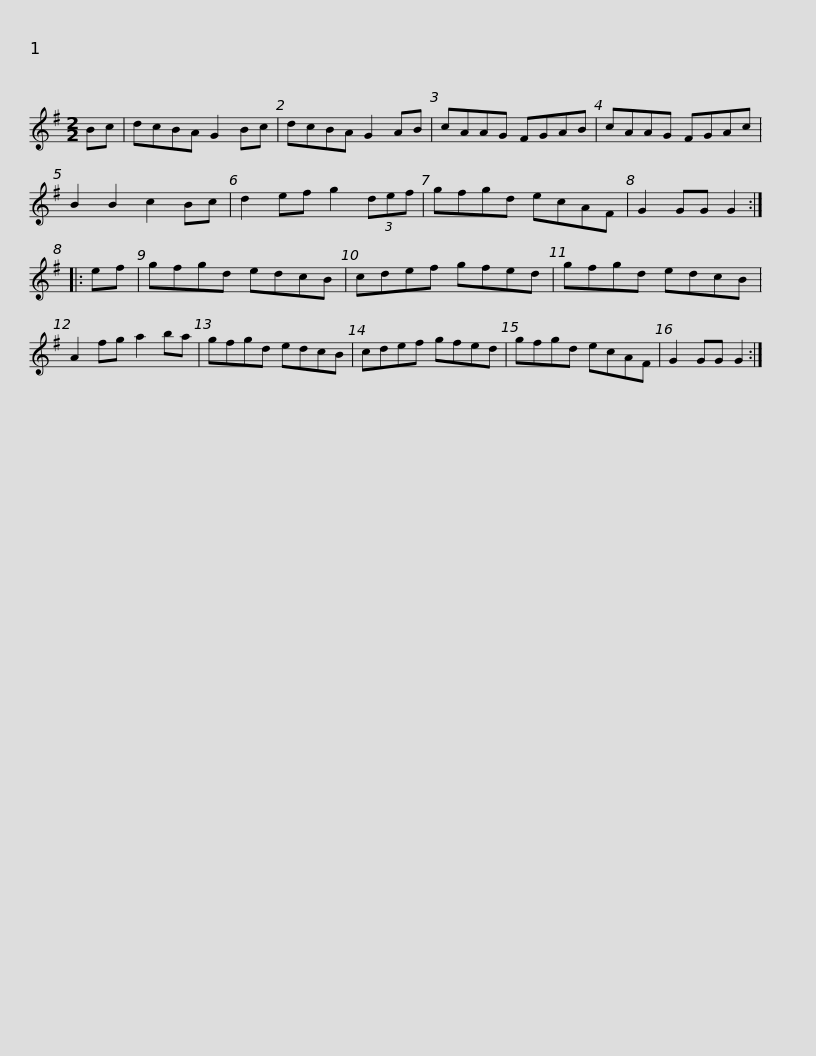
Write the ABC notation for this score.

X:1
L:1/8
M:2/2
I:linebreak $
K:G
V:1 treble
V:1
 Bc | dcBA G2 Bc | dcBA G2 AB | cAAG FGAB | cAAG FGAc | %5
 B2 B2 c2 Bc | d2 ef g2 (3def |$ gfgd ecAF | G2 GG G2 :: ef | %10
 gfgd edcB | cdef gfed | gfgd edcB |$ A2 fg a2 ba | gfgd edcB | %15
 cdef gfed | gfgd ecAF | G2 GG G2 :| %18
